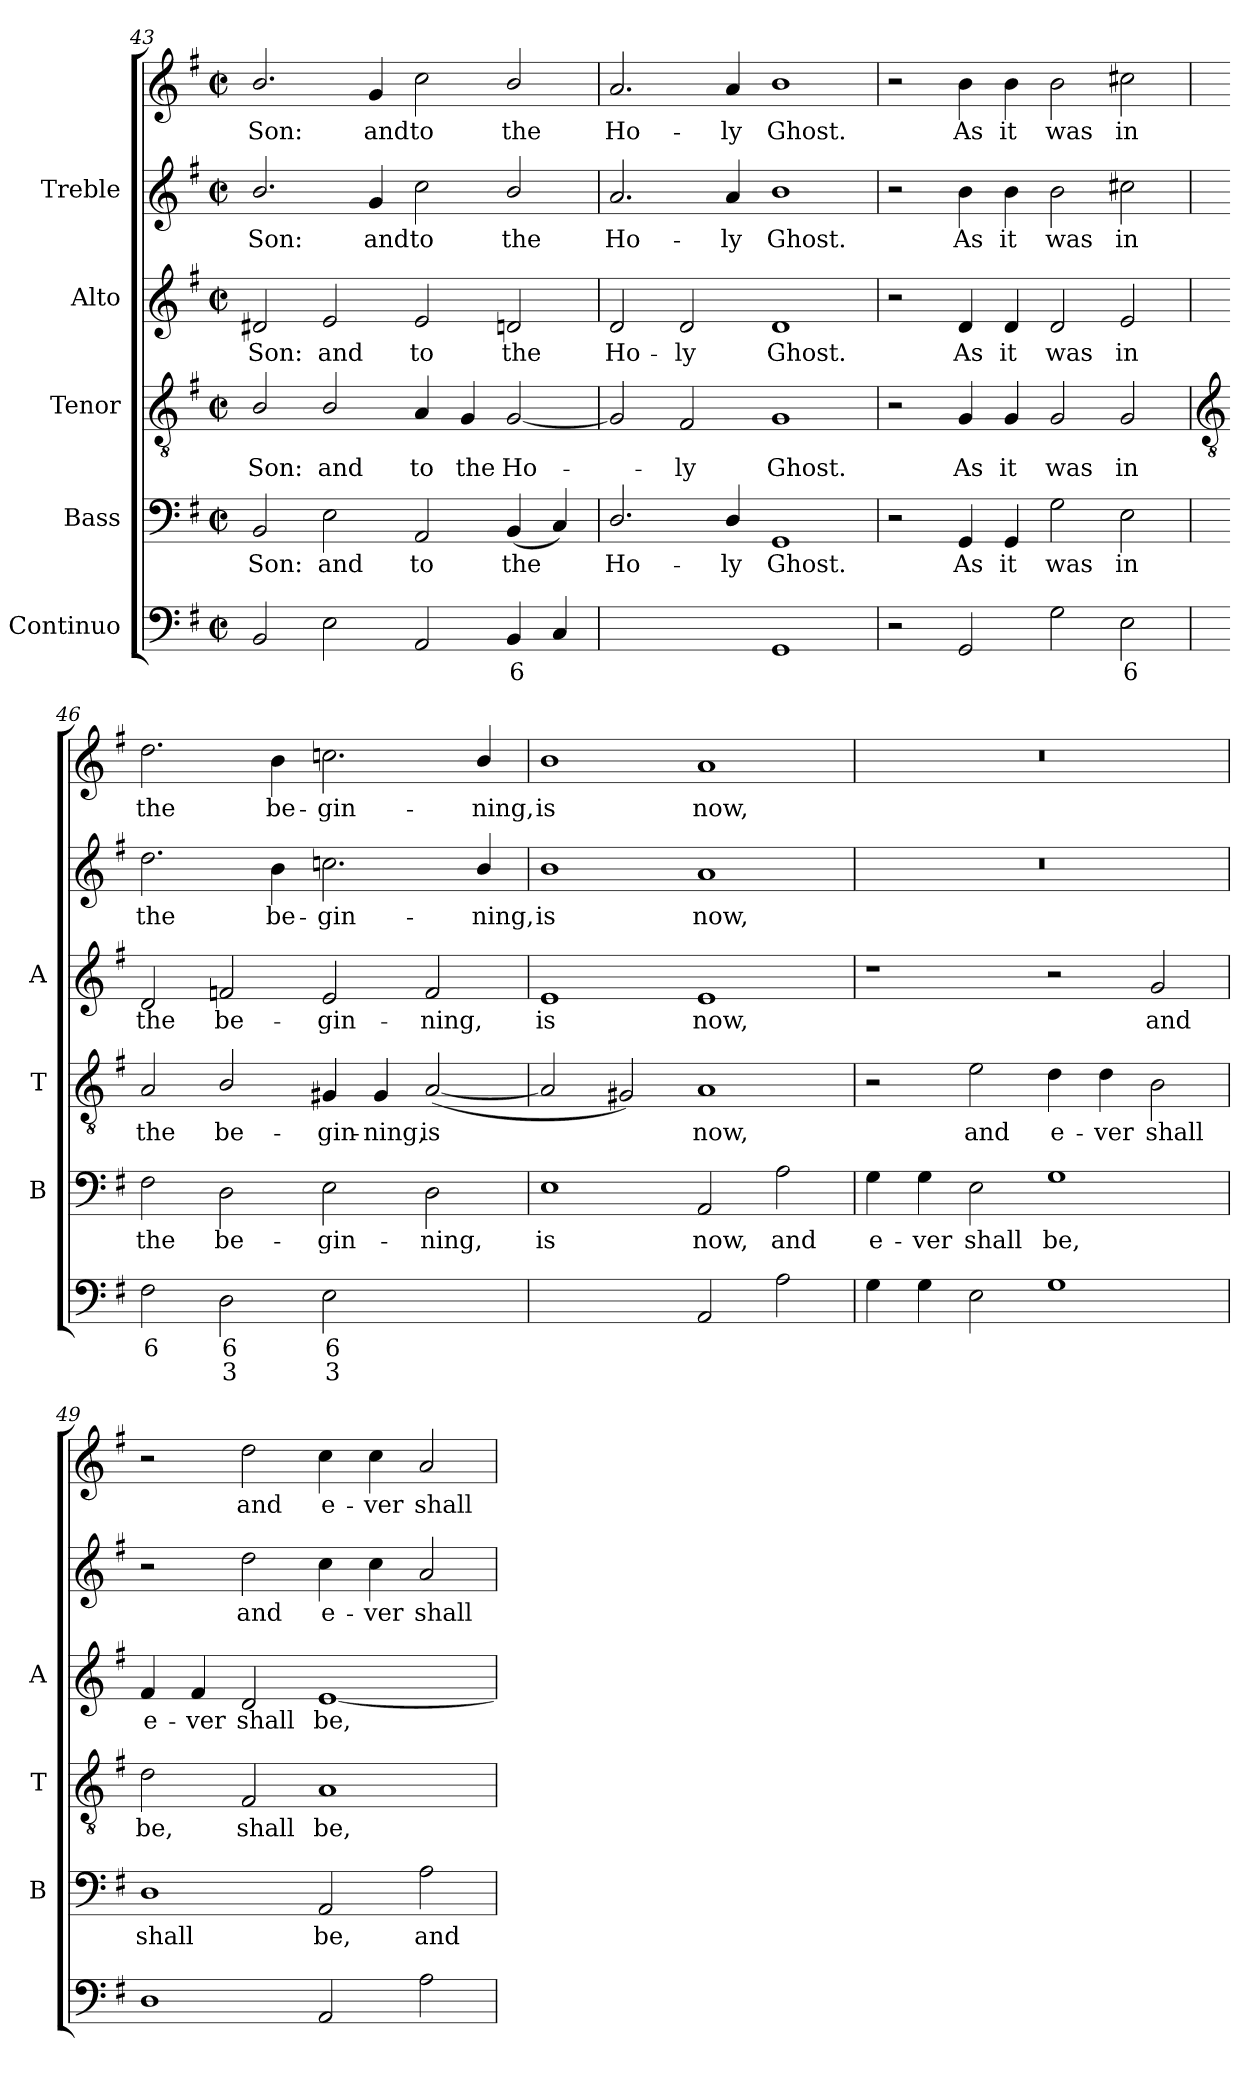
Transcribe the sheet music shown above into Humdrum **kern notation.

**kern	**text	**text	**text	**kern	**text	**kern	**text	**kern	**text	**kern	**text	**kern	**text
*part5	*part5	*part5	*part5	*part4	*part4	*part3	*part3	*part2	*part2	*part1	*part1	*part1	*part1
*staff6	*staff6	*staff6	*staff6	*staff5	*staff5	*staff4	*staff4	*staff3	*staff3	*staff2	*staff2	*staff1	*staff1
*I"Continuo	*	*	*	*I"Bass	*	*I"Tenor	*	*I"Alto	*	*I"Treble	*	*	*
*	*	*	*	*I'B	*	*I'T	*	*I'A	*	*	*	*	*
*clefF4	*	*	*	*clefF4	*	*clefGv2	*	*clefG2	*	*clefG2	*	*clefG2	*
*k[f#]	*	*	*	*k[f#]	*	*k[f#]	*	*k[f#]	*	*k[f#]	*	*k[f#]	*
*G:	*	*	*	*G:	*	*G:	*	*G:	*	*G:	*	*G:	*
*M4/2	*	*	*	*M4/2	*	*M4/2	*	*M4/2	*	*M4/2	*	*M4/2	*
*met(c|)	*	*	*	*met(c|)	*	*met(c|)	*	*met(c|)	*	*met(c|)	*	*met(c|)	*
=43	=43	=43	=43	=43	=43	=43	=43	=43	=43	=43	=43	=43	=43
!	!	!	!	!	!LO:LY:b	!	!LO:LY:b	!	!LO:LY:b	!	!LO:LY:b	!	!LO:LY:b
2BB	.	.	.	2BB	Son:	2B/	Son:	2d#X	Son:	2.b/	Son:	2.b/	Son:
!	!	!	!	!	!LO:LY:b	!	!LO:LY:b	!	!LO:LY:b	!	!	!	!
2E	.	.	.	2E	and	2B/	and	2e	and	.	.	.	.
!	!	!	!	!	!	!	!	!	!	!	!LO:LY:b	!	!LO:LY:b
.	.	.	.	.	.	.	.	.	.	4g	and	4g	and
!	!	!	!	!	!LO:LY:b	!	!LO:LY:b	!	!LO:LY:b	!	!LO:LY:b	!	!LO:LY:b
2AA	.	.	.	2AA	to	4A	to	2e	to	2cc	to	2cc	to
!	!	!	!	!	!	!	!LO:LY:b	!	!	!	!	!	!
.	.	.	.	.	.	4G	the	.	.	.	.	.	.
!	!LO:LY:b	!	!	!	!LO:LY:b	!	!LO:LY:b	!	!LO:LY:b	!	!LO:LY:b	!	!LO:LY:b
4BB	6	.	.	(<4BB	the	[2G	Ho-	2dn	the	2b/	the	2b/	the
4C	.	.	.	4C)	.	.	.	.	.	.	.	.	.
=44	=44	=44	=44	=44	=44	=44	=44	=44	=44	=44	=44	=44	=44
!	!LO:LY:b	!	!	!	!LO:LY:b	!	!	!	!LO:LY:b	!	!LO:LY:b	!	!LO:LY:b
[2D/yy	4	.	.	2.D/	Ho-	2G]	.	2d	Ho-	2.a	Ho-	2.a	Ho-
!	!LO:LY:b	!	!	!	!	!	!LO:LY:b	!	!LO:LY:b	!	!	!	!
2Dyy]	3	.	.	.	.	2F#	ly	2d	-ly	.	.	.	.
!	!	!	!	!	!LO:LY:b	!	!	!	!	!	!LO:LY:b	!	!LO:LY:b
.	.	.	.	4D/	-ly	.	.	.	.	4a	-ly	4a	-ly
!	!	!	!	!	!LO:LY:b	!	!LO:LY:b	!	!LO:LY:b	!	!LO:LY:b	!	!LO:LY:b
1GG	.	.	.	1GG	Ghost.	1G	Ghost.	1d	Ghost.	1b	Ghost.	1b	Ghost.
=45	=45	=45	=45	=45	=45	=45	=45	=45	=45	=45	=45	=45	=45
2r	.	.	.	2r	.	2r	.	2r	.	2r	.	2r	.
!	!	!	!	!	!LO:LY:b	!	!LO:LY:b	!	!LO:LY:b	!	!LO:LY:b	!	!LO:LY:b
2GG	.	.	.	4GG	As	4G	As	4d	As	4b	As	4b	As
!	!	!	!	!	!LO:LY:b	!	!LO:LY:b	!	!LO:LY:b	!	!LO:LY:b	!	!LO:LY:b
.	.	.	.	4GG	it	4G	it	4d	it	4b	it	4b	it
!	!	!	!	!	!LO:LY:b	!	!LO:LY:b	!	!LO:LY:b	!	!LO:LY:b	!	!LO:LY:b
2G	.	.	.	2G	was	2G	was	2d	was	2b	was	2b	was
!	!LO:LY:b	!	!	!	!LO:LY:b	!	!LO:LY:b	!	!LO:LY:b	!	!LO:LY:b	!	!LO:LY:b
2E	6	.	.	2E	in	2G	in	2e	in	2cc#X	in	2cc#X	in
!!LO:LB:g=z
=46	=46	=46	=46	=46	=46	=46	=46	=46	=46	=46	=46	=46	=46
*	*	*	*	*	*	*clefGv2	*	*	*	*	*	*	*
!	!LO:LY:b	!	!	!	!LO:LY:b	!	!LO:LY:b	!	!LO:LY:b	!	!LO:LY:b	!	!LO:LY:b
2F#	6	.	.	2F#	the	2A	the	2d	the	2.dd	the	2.dd	the
!	!LO:LY:b	!LO:LY:b	!	!	!LO:LY:b	!	!LO:LY:b	!	!LO:LY:b	!	!	!	!
2D	6	3	.	2D	be-	2B/	be-	2fn	be-	.	.	.	.
!	!	!	!	!	!	!	!	!	!	!	!LO:LY:b	!	!LO:LY:b
.	.	.	.	.	.	.	.	.	.	4b	be-	4b	be-
!	!LO:LY:b	!LO:LY:b	!	!	!LO:LY:b	!	!LO:LY:b	!	!LO:LY:b	!	!LO:LY:b	!	!LO:LY:b
2E	6	3	.	2E	-gin-	4G#X	-gin-	2e	-gin-	2.ccn	-gin-	2.ccn	-gin-
!	!	!	!	!	!	!	!LO:LY:b	!	!	!	!	!	!
.	.	.	.	.	.	4G#	-ning,	.	.	.	.	.	.
!	!LO:LY:b	!LO:LY:b	!LO:LY:b	!	!LO:LY:b	!	!LO:LY:b	!	!LO:LY:b	!	!	!	!
[4Dyy	7	5	3	2D	-ning,	(<[2A	is	2f	-ning,	.	.	.	.
!	!LO:LY:b	!	!	!	!	!	!	!	!	!	!LO:LY:b	!	!LO:LY:b
4Dyy]	6	.	.	.	.	.	.	.	.	4b/	-ning,	4b/	-ning,
=47	=47	=47	=47	=47	=47	=47	=47	=47	=47	=47	=47	=47	=47
!	!LO:LY:b	!LO:LY:b	!	!	!LO:LY:b	!	!	!	!LO:LY:b	!	!LO:LY:b	!	!LO:LY:b
[2Eyy	5	4	.	1E	is	2A]	.	1e	is	1b	is	1b	is
!	!	!LO:LY:b	!	!	!	!	!	!	!	!	!	!	!
2Eyy]	.	3	.	.	.	2G#X)	.	.	.	.	.	.	.
!	!	!	!	!	!LO:LY:b	!	!LO:LY:b	!	!LO:LY:b	!	!LO:LY:b	!	!LO:LY:b
2AA	.	.	.	2AA	now,	1A	now,	1e	now,	1a	now,	1a	now,
!	!	!	!	!	!LO:LY:b	!	!	!	!	!	!	!	!
2A	.	.	.	2A	and	.	.	.	.	.	.	.	.
=48	=48	=48	=48	=48	=48	=48	=48	=48	=48	=48	=48	=48	=48
!	!	!	!	!	!LO:LY:b	!	!	!	!	!	!	!	!
4G	.	.	.	4G	e-	2r	.	1r	.	0r	.	0r	.
!	!	!	!	!	!LO:LY:b	!	!	!	!	!	!	!	!
4G	.	.	.	4G	-ver	.	.	.	.	.	.	.	.
!	!	!	!	!	!LO:LY:b	!	!LO:LY:b	!	!	!	!	!	!
2E	.	.	.	2E	shall	2e	and	.	.	.	.	.	.
!	!	!	!	!	!LO:LY:b	!	!LO:LY:b	!	!	!	!	!	!
1G	.	.	.	1G	be,	4d	e-	2r	.	.	.	.	.
!	!	!	!	!	!	!	!LO:LY:b	!	!	!	!	!	!
.	.	.	.	.	.	4d	-ver	.	.	.	.	.	.
!	!	!	!	!	!	!	!LO:LY:b	!	!LO:LY:b	!	!	!	!
.	.	.	.	.	.	2B	shall	2g	and	.	.	.	.
=49	=49	=49	=49	=49	=49	=49	=49	=49	=49	=49	=49	=49	=49
!	!	!	!	!	!LO:LY:b	!	!LO:LY:b	!	!LO:LY:b	!	!	!	!
1D	.	.	.	1D	shall	2d	be,	4f#	e-	2r	.	2r	.
!	!	!	!	!	!	!	!	!	!LO:LY:b	!	!	!	!
.	.	.	.	.	.	.	.	4f#	-ver	.	.	.	.
!	!	!	!	!	!	!	!LO:LY:b	!	!LO:LY:b	!	!LO:LY:b	!	!LO:LY:b
.	.	.	.	.	.	2F#	shall	2d	shall	2dd	and	2dd	and
!	!	!	!	!	!LO:LY:b	!	!LO:LY:b	!	!LO:LY:b	!	!LO:LY:b	!	!LO:LY:b
2AA	.	.	.	2AA	be,	1A	be,	[1e	be,	4cc	e-	4cc	e-
!	!	!	!	!	!	!	!	!	!	!	!LO:LY:b	!	!LO:LY:b
.	.	.	.	.	.	.	.	.	.	4cc	-ver	4cc	-ver
!	!	!	!	!	!LO:LY:b	!	!	!	!	!	!LO:LY:b	!	!LO:LY:b
2A	.	.	.	2A	and	.	.	.	.	2a	shall	2a	shall
=	=	=	=	=	=	=	=	=	=	=	=	=	=
*-	*-	*-	*-	*-	*-	*-	*-	*-	*-	*-	*-	*-	*-
